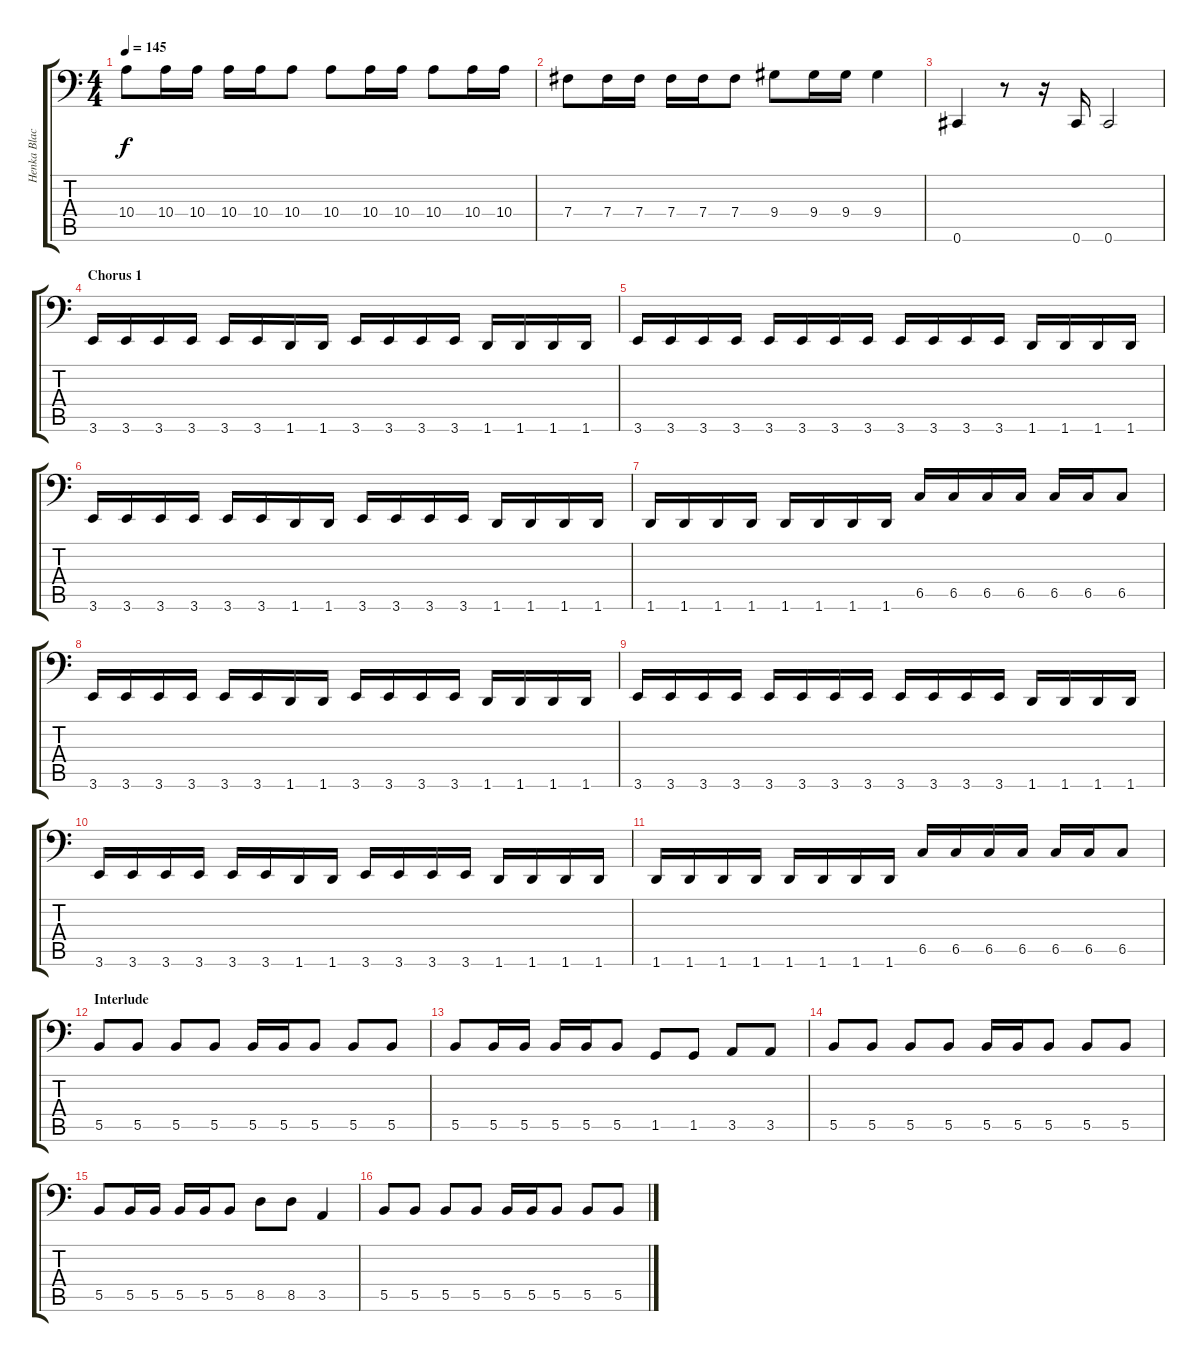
\track ("Henka Blacksmith" "Henka Blac") {instrument electricbasspick}
\staff {score tabs}
\tuning (Db3 Ab2 E2 B1 Gb1 Db1) {hide}
\ts (4 4)
\tempo 145
\clef f4
\ks c
10.4.8{dy f} 10.4.16 10.4.16 10.4.16 10.4.16 10.4.8 10.4.8 10.4.16 10.4.16 10.4.8 10.4.16 10.4.16 |
7.4.8 7.4.16 7.4.16 7.4.16 7.4.16 7.4.8 9.4.8 9.4.16 9.4.16 9.4.4 |
0.6.4 r.8 r.16 0.6.16 0.6.2 |
\section ("" "Chorus 1")
3.6.16 3.6.16 3.6.16 3.6.16 3.6.16 3.6.16 1.6.16 1.6.16 3.6.16 3.6.16 3.6.16 3.6.16 1.6.16 1.6.16 1.6.16 1.6.16 |
3.6.16 3.6.16 3.6.16 3.6.16 3.6.16 3.6.16 3.6.16 3.6.16 3.6.16 3.6.16 3.6.16 3.6.16 1.6.16 1.6.16 1.6.16 1.6.16 |
3.6.16 3.6.16 3.6.16 3.6.16 3.6.16 3.6.16 1.6.16 1.6.16 3.6.16 3.6.16 3.6.16 3.6.16 1.6.16 1.6.16 1.6.16 1.6.16 |
1.6.16 1.6.16 1.6.16 1.6.16 1.6.16 1.6.16 1.6.16 1.6.16 6.5.16 6.5.16 6.5.16 6.5.16 6.5.16 6.5.16 6.5.8 |
3.6.16 3.6.16 3.6.16 3.6.16 3.6.16 3.6.16 1.6.16 1.6.16 3.6.16 3.6.16 3.6.16 3.6.16 1.6.16 1.6.16 1.6.16 1.6.16 |
3.6.16 3.6.16 3.6.16 3.6.16 3.6.16 3.6.16 3.6.16 3.6.16 3.6.16 3.6.16 3.6.16 3.6.16 1.6.16 1.6.16 1.6.16 1.6.16 |
3.6.16 3.6.16 3.6.16 3.6.16 3.6.16 3.6.16 1.6.16 1.6.16 3.6.16 3.6.16 3.6.16 3.6.16 1.6.16 1.6.16 1.6.16 1.6.16 |
1.6.16 1.6.16 1.6.16 1.6.16 1.6.16 1.6.16 1.6.16 1.6.16 6.5.16 6.5.16 6.5.16 6.5.16 6.5.16 6.5.16 6.5.8 |
\section ("" "Interlude")
5.5.8 5.5.8 5.5.8 5.5.8 5.5.16 5.5.16 5.5.8 5.5.8 5.5.8 |
5.5.8 5.5.16 5.5.16 5.5.16 5.5.16 5.5.8 1.5.8 1.5.8 3.5.8 3.5.8 |
5.5.8 5.5.8 5.5.8 5.5.8 5.5.16 5.5.16 5.5.8 5.5.8 5.5.8 |
5.5.8 5.5.16 5.5.16 5.5.16 5.5.16 5.5.8 8.5.8 8.5.8 3.5.4 |
5.5.8 5.5.8 5.5.8 5.5.8 5.5.16 5.5.16 5.5.8 5.5.8 5.5.8
